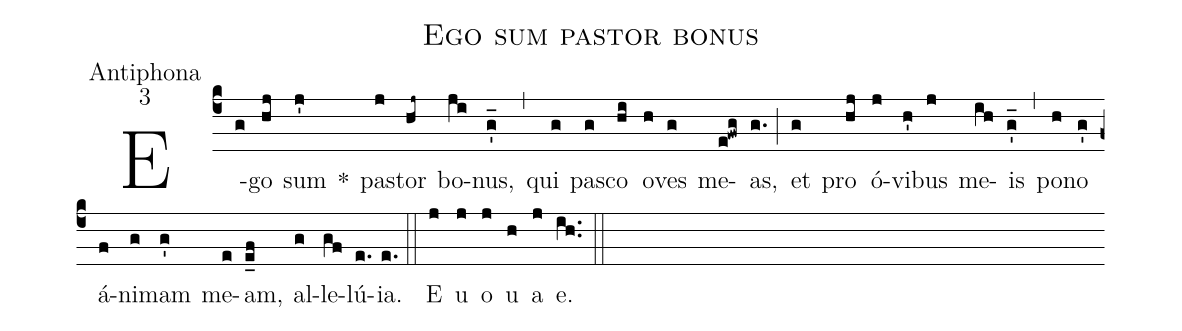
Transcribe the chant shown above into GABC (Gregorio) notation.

name:Ego sum pastor bonus;
office-part:Antiphona;
mode:3;
%%
(c4) E(g)go(hj) sum(j') *() pa(j)stor(hj~) bo(ji)nus,(g'_) (,) qui(g) pa(g)sco(hi) o(h)ves(g) me(e!fwg)as,(g.) (;) et(g) pro(hj) ó(j)vi(h')bus(j) me(ih)is(g'_) (,) po(h)no(g') á(f)ni(g)mam(g') me(e)am,(e_f) al(g)le(gf)lú(e.){ia}.(e.) (::) <eu>E(j) u(j) o(j) u(h) a(j) e.</eu>(ih..) (::)
